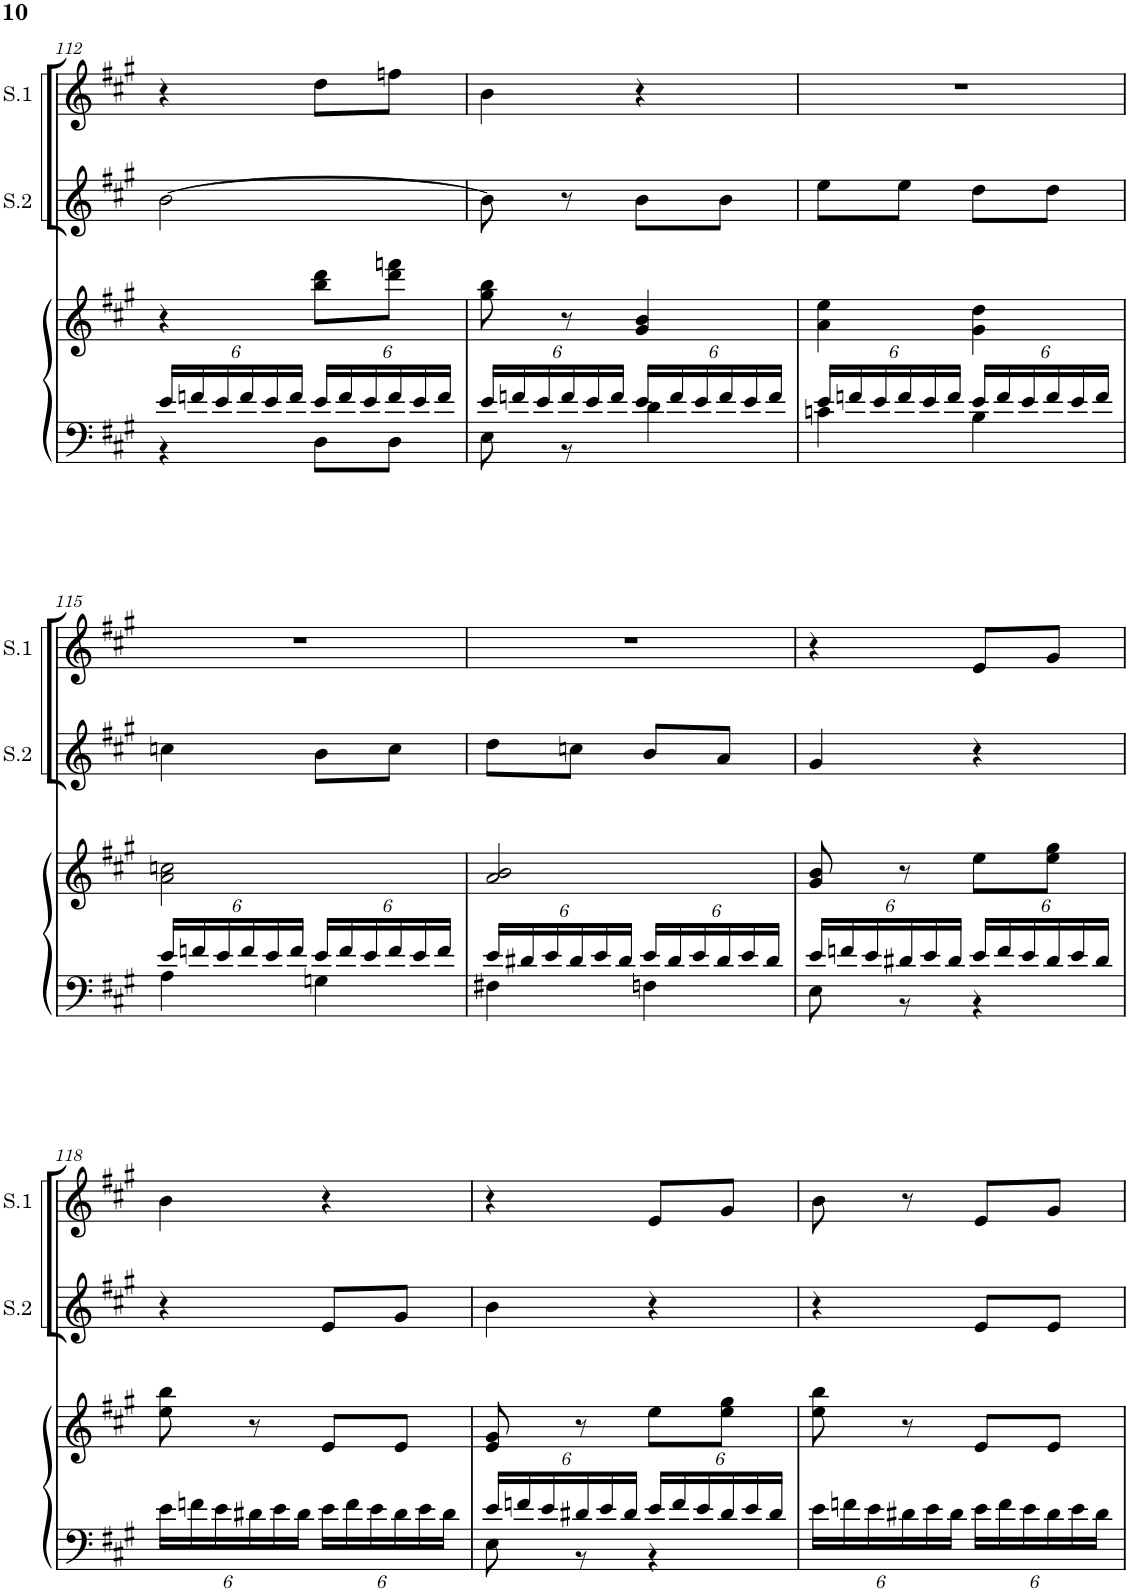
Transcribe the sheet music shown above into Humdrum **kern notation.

**kern	**kern	**kern	**kern
*part3	*part3	*part2	*part1
*staff4	*staff3	*staff2	*staff1
*I"Piano	*	*I"Soprano2	*I"Soprano1
*I'Pno	*	*I'S.2	*I'S.1
!!LO:PB:g=z
*clefF4	*clefG2	*clefG2	*clefG2
*k[f#c#g#]	*k[f#c#g#]	*k[f#c#g#]	*k[f#c#g#]
*M2/4	*M2/4	*M2/4	*M2/4
*Xbrackettup	*	*	*
=112	=112	=112	=112
*^	*	*	*
24e/LL	4r	4r	[2b\	4r
24fn/	.	.	.	.
24e/	.	.	.	.
24f/	.	.	.	.
24e/	.	.	.	.
24f/JJ	.	.	.	.
24e/LL	8D\L	8bb\ 8ddd\L	.	8dd\L
24f/	.	.	.	.
24e/	.	.	.	.
24f/	8D\J	8ddd\ 8fffn\J	.	8ffn\J
24e/	.	.	.	.
24f/JJ	.	.	.	.
=113	=113	=113	=113	=113
24e/LL	8E\	8gg#\ 8bb\	8b\]	4b\
24fn/	.	.	.	.
24e/	.	.	.	.
24f/	8r	8r	8r	.
24e/	.	.	.	.
24f/JJ	.	.	.	.
24e/LL	4d\	4g#/ 4b/	8b\L	4r
24f/	.	.	.	.
24e/	.	.	.	.
24f/	.	.	8b\J	.
24e/	.	.	.	.
24f/JJ	.	.	.	.
=114	=114	=114	=114	=114
24e/LL	4cn\	4a\ 4ee\	8ee\L	2r
24fn/	.	.	.	.
24e/	.	.	.	.
24f/	.	.	8ee\J	.
24e/	.	.	.	.
24f/JJ	.	.	.	.
24e/LL	4B\	4g#\ 4dd\	8dd\L	.
24f/	.	.	.	.
24e/	.	.	.	.
24f/	.	.	8dd\J	.
24e/	.	.	.	.
24f/JJ	.	.	.	.
!!LO:LB:g=z
=115	=115	=115	=115	=115
24e/LL	4A\	2a\ 2ccn\	4ccn\	2r
24fn/	.	.	.	.
24e/	.	.	.	.
24f/	.	.	.	.
24e/	.	.	.	.
24f/JJ	.	.	.	.
24e/LL	4Gn\	.	8b\L	.
24f/	.	.	.	.
24e/	.	.	.	.
24f/	.	.	8cc\J	.
24e/	.	.	.	.
24f/JJ	.	.	.	.
=116	=116	=116	=116	=116
24e/LL	4F#X\	2a/ 2b/	8dd\L	2r
24d#X/	.	.	.	.
24e/	.	.	.	.
24d#/	.	.	8ccn\J	.
24e/	.	.	.	.
24d#/JJ	.	.	.	.
24e/LL	4Fn\	.	8b/L	.
24d#/	.	.	.	.
24e/	.	.	.	.
24d#/	.	.	8a/J	.
24e/	.	.	.	.
24d#/JJ	.	.	.	.
=117	=117	=117	=117	=117
24e/LL	8E\	8g#/ 8b/	4g#/	4r
24fn/	.	.	.	.
24e/	.	.	.	.
24d#X/	8r	8r	.	.
24e/	.	.	.	.
24d#/JJ	.	.	.	.
24e/LL	4r	8ee\L	4r	8e/L
24f/	.	.	.	.
24e/	.	.	.	.
24d#/	.	8ee\ 8gg#\J	.	8g#/J
24e/	.	.	.	.
24d#/JJ	.	.	.	.
*v	*v	*	*	*
!!LO:LB:g=z
=118	=118	=118	=118
24e\LL	8ee\ 8bb\	4r	4b\
24fn\	.	.	.
24e\	.	.	.
24d#X\	8r	.	.
24e\	.	.	.
24d#\JJ	.	.	.
24e\LL	8e/L	8e/L	4r
24f\	.	.	.
24e\	.	.	.
24d#\	8e/J	8g#/J	.
24e\	.	.	.
24d#\JJ	.	.	.
=119	=119	=119	=119
*^	*	*	*
24e/LL	8E\	8e/ 8g#/	4b\	4r
24fn/	.	.	.	.
24e/	.	.	.	.
24d#X/	8r	8r	.	.
24e/	.	.	.	.
24d#/JJ	.	.	.	.
24e/LL	4r	8ee\L	4r	8e/L
24f/	.	.	.	.
24e/	.	.	.	.
24d#/	.	8ee\ 8gg#\J	.	8g#/J
24e/	.	.	.	.
24d#/JJ	.	.	.	.
*v	*v	*	*	*
=120	=120	=120	=120
24e\LL	8ee\ 8bb\	4r	8b\
24fn\	.	.	.
24e\	.	.	.
24d#X\	8r	.	8r
24e\	.	.	.
24d#\JJ	.	.	.
24e\LL	8e/L	8e/L	8e/L
24f\	.	.	.
24e\	.	.	.
24d#\	8e/J	8e/J	8g#/J
24e\	.	.	.
24d#\JJ	.	.	.
=	=	=	=
*-	*-	*-	*-
